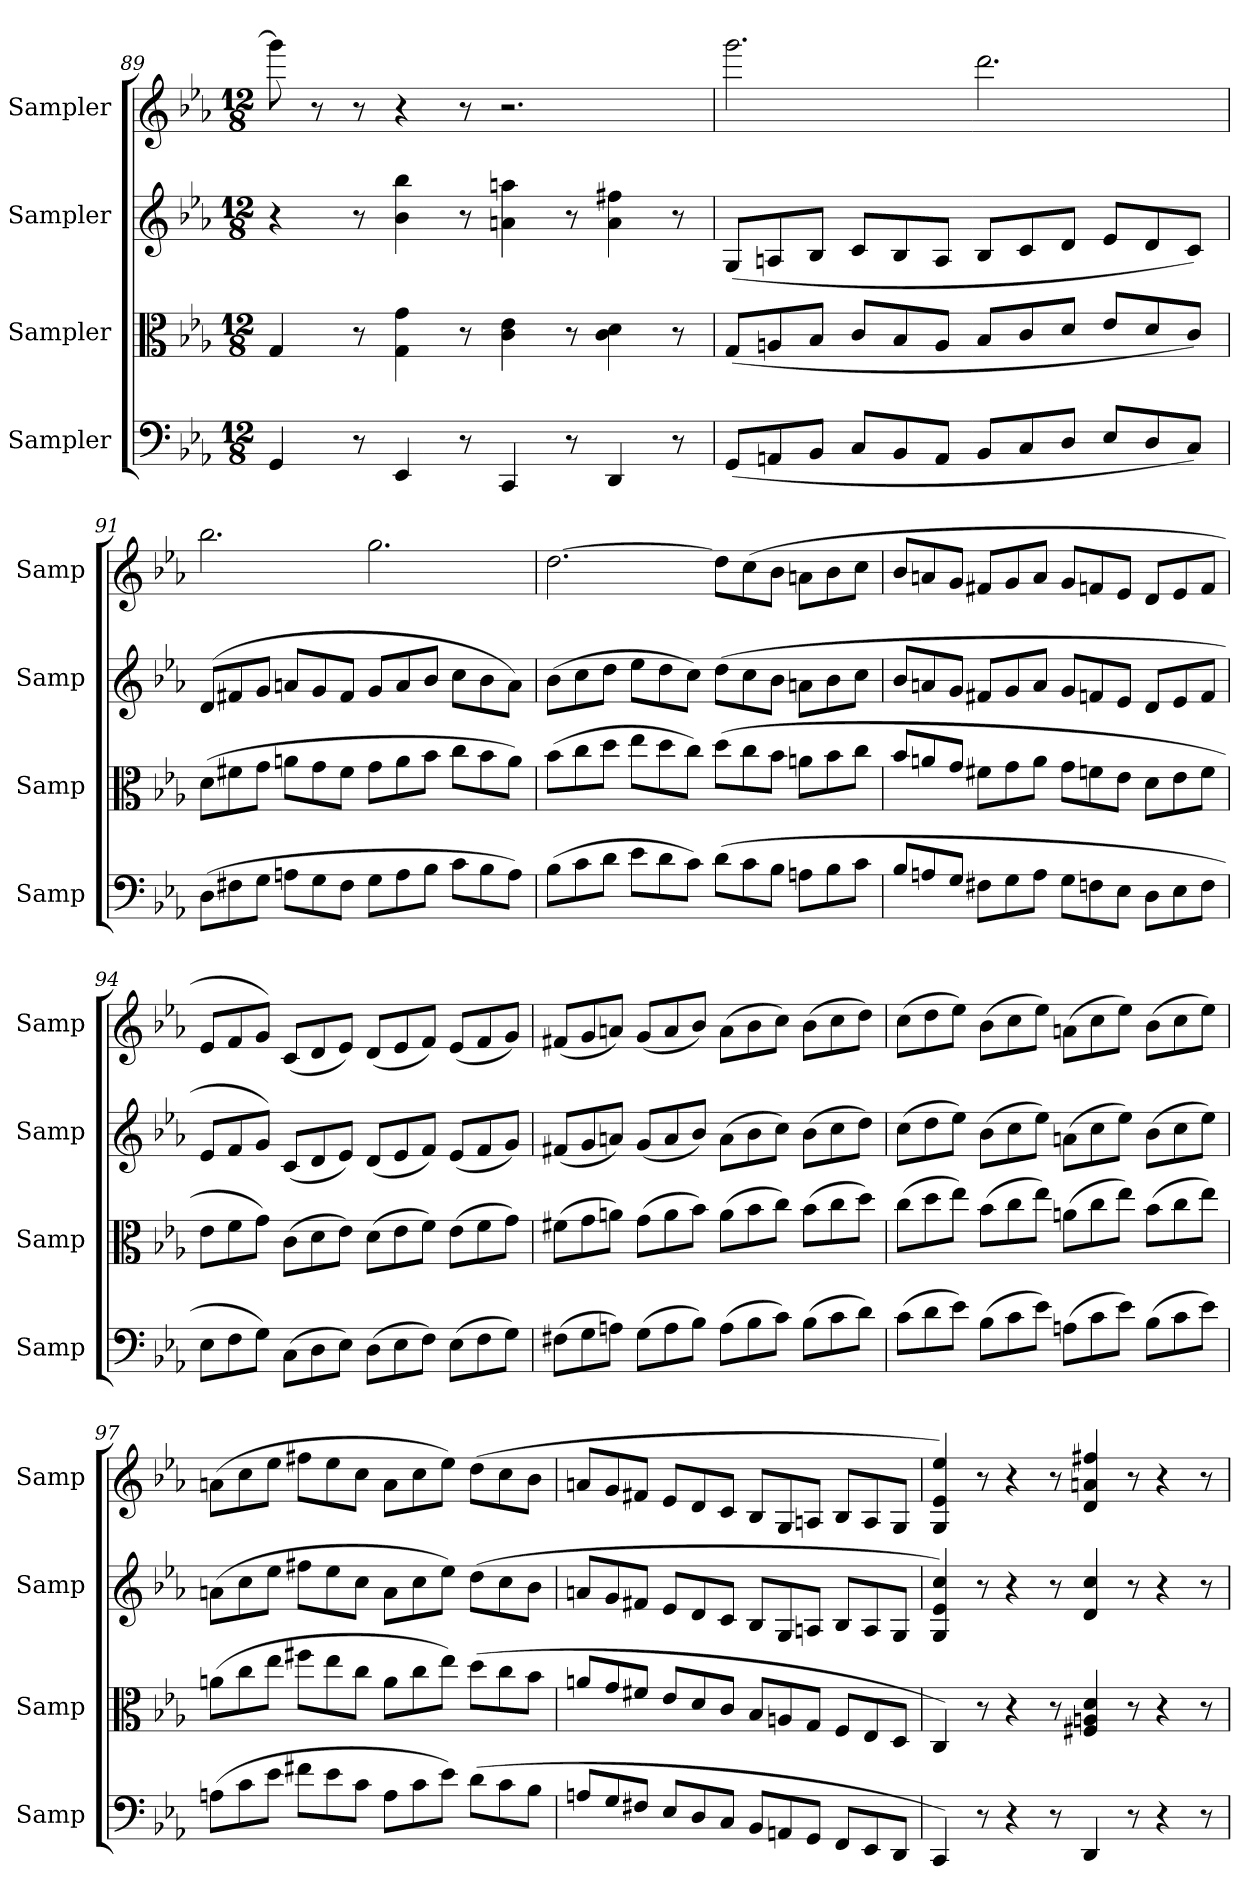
**kern	**kern	**kern	**kern
*part4	*part3	*part2	*part1
*staff4	*staff3	*staff2	*staff1
*I"Sampler	*I"Sampler	*I"Sampler	*I"Sampler
*I'Samp	*I'Samp	*I'Samp	*I'Samp
!!LO:LB:g=z
*clefF4	*clefC3	*clefG2	*clefG2
*k[b-e-a-]	*k[b-e-a-]	*k[b-e-a-]	*k[b-e-a-]
*M12/8	*M12/8	*M12/8	*M12/8
=89	=89	=89	=89
4GG/	4G/	4r	8ggg\]
.	.	.	8r
8r	8r	8r	8r
4EE-/	4G\ 4g\	4b-\ 4bb-\	4r
8r	8r	8r	8r
4CC/	4c\ 4e-\	4an\ 4aan\	2.r
8r	8r	8r	.
4DD/	4c\ 4d\	4a\ 4ff#X\	.
8r	8r	8r	.
=90	=90	=90	=90
(8GG/L	(8G/L	(8G/L	2.ggg\
8AAn/	8An/	8An/	.
8BB-/J	8B-/J	8B-/J	.
8C/L	8c/L	8c/L	.
8BB-/	8B-/	8B-/	.
8AA/J	8A/J	8A/J	.
8BB-/L	8B-/L	8B-/L	2.ddd\
8C/	8c/	8c/	.
8D/J	8d/J	8d/J	.
8E-/L	8e-/L	8e-/L	.
8D/	8d/	8d/	.
8C/J)	8c/J)	8c/J)	.
=91	=91	=91	=91
(8D\L	(8d\L	(8d/L	2.bb-\
8F#X\	8f#X\	8f#X/	.
8G\J	8g\J	8g/J	.
8An\L	8an\L	8an/L	.
8G\	8g\	8g/	.
8F#\J	8f#\J	8f#/J	.
8G\L	8g\L	8g/L	2.gg\
8A\	8a\	8a/	.
8B-\J	8b-\J	8b-/J	.
8c\L	8cc\L	8cc\L	.
8B-\	8b-\	8b-\	.
8A\J)	8a\J)	8a\J)	.
=92	=92	=92	=92
(8B-\L	(8b-\L	(8b-\L	[2.dd\
8c\	8cc\	8cc\	.
8d\J	8dd\J	8dd\J	.
8e-\L	8ee-\L	8ee-\L	.
8d\	8dd\	8dd\	.
8c\J)	8cc\J)	8cc\J)	.
(8d\L	(8dd\L	(8dd\L	8dd\L]
8c\	8cc\	8cc\	(8cc\
8B-\J	8b-\J	8b-\J	8b-\J
8An\L	8an\L	8an\L	8an\L
8B-\	8b-\	8b-\	8b-\
8c\J	8cc\J	8cc\J	8cc\J
!!LO:LB:g=z
=93	=93	=93	=93
8B-/L	8b-/L	8b-/L	8b-/L
8An/	8an/	8an/	8an/
8G/J	8g/J	8g/J	8g/J
8F#X\L	8f#X\L	8f#X/L	8f#X/L
8G\	8g\	8g/	8g/
8A\J	8a\J	8a/J	8a/J
8G\L	8g\L	8g/L	8g/L
8Fn\	8fn\	8fn/	8fn/
8E-\J	8e-\J	8e-/J	8e-/J
8D\L	8d\L	8d/L	8d/L
8E-\	8e-\	8e-/	8e-/
8F\J	8f\J	8f/J	8f/J
=94	=94	=94	=94
8E-\L	8e-\L	8e-/L	8e-/L
8F\	8f\	8f/	8f/
8G\J)	8g\J)	8g/J)	8g/J)
(8C\L	(8c\L	(8c/L	(8c/L
8D\	8d\	8d/	8d/
8E-\J)	8e-\J)	8e-/J)	8e-/J)
(8D\L	(8d\L	(8d/L	(8d/L
8E-\	8e-\	8e-/	8e-/
8F\J)	8f\J)	8f/J)	8f/J)
(8E-\L	(8e-\L	(8e-/L	(8e-/L
8F\	8f\	8f/	8f/
8G\J)	8g\J)	8g/J)	8g/J)
=95	=95	=95	=95
(8F#X\L	(8f#X\L	(8f#X/L	(8f#X/L
8G\	8g\	8g/	8g/
8An\J)	8an\J)	8an/J)	8an/J)
(8G\L	(8g\L	(8g/L	(8g/L
8A\	8a\	8a/	8a/
8B-\J)	8b-\J)	8b-/J)	8b-/J)
(8A\L	(8a\L	(8a\L	(8a\L
8B-\	8b-\	8b-\	8b-\
8c\J)	8cc\J)	8cc\J)	8cc\J)
(8B-\L	(8b-\L	(8b-\L	(8b-\L
8c\	8cc\	8cc\	8cc\
8d\J)	8dd\J)	8dd\J)	8dd\J)
=96	=96	=96	=96
(8c\L	(8cc\L	(8cc\L	(8cc\L
8d\	8dd\	8dd\	8dd\
8e-\J)	8ee-\J)	8ee-\J)	8ee-\J)
(8B-\L	(8b-\L	(8b-\L	(8b-\L
8c\	8cc\	8cc\	8cc\
8e-\J)	8ee-\J)	8ee-\J)	8ee-\J)
(8An\L	(8an\L	(8an\L	(8an\L
8c\	8cc\	8cc\	8cc\
8e-\J)	8ee-\J)	8ee-\J)	8ee-\J)
(8B-\L	(8b-\L	(8b-\L	(8b-\L
8c\	8cc\	8cc\	8cc\
8e-\J)	8ee-\J)	8ee-\J)	8ee-\J)
!!LO:PB:g=z
=97	=97	=97	=97
(8An\L	(8an\L	(8an\L	(8an\L
8c\	8cc\	8cc\	8cc\
8e-\J	8ee-\J	8ee-\J	8ee-\J
8f#X\L	8ff#X\L	8ff#X\L	8ff#X\L
8e-\	8ee-\	8ee-\	8ee-\
8c\J	8cc\J	8cc\J	8cc\J
8A\L	8a\L	8a\L	8a\L
8c\	8cc\	8cc\	8cc\
8e-\J)	8ee-\J)	8ee-\J)	8ee-\J)
(8d\L	(8dd\L	(8dd\L	(8dd\L
8c\	8cc\	8cc\	8cc\
8B-\J	8b-\J	8b-\J	8b-\J
=98	=98	=98	=98
8An/L	8an/L	8an/L	8an/L
8G/	8g/	8g/	8g/
8F#X/J	8f#X/J	8f#X/J	8f#X/J
8E-/L	8e-/L	8e-/L	8e-/L
8D/	8d/	8d/	8d/
8C/J	8c/J	8c/J	8c/J
8BB-/L	8B-/L	8B-/L	8B-/L
8AAn/	8An/	8G/	8G/
8GG/J	8G/J	8An/J	8An/J
8FF/L	8F/L	8B-/L	8B-/L
8EE-/	8E-/	8A/	8A/
8DD/J	8D/J	8G/J	8G/J
=99	=99	=99	=99
4CC/)	4C/)	4G/ 4e-/ 4cc/)	4G/ 4e-/ 4ee-/)
8r	8r	8r	8r
4r	4r	4r	4r
8r	8r	8r	8r
4DD/	4F#X/ 4An/ 4d/	4d/ 4cc/	4d/ 4an/ 4ff#X/
8r	8r	8r	8r
4r	4r	4r	4r
8r	8r	8r	8r
=	=	=	=
*-	*-	*-	*-
